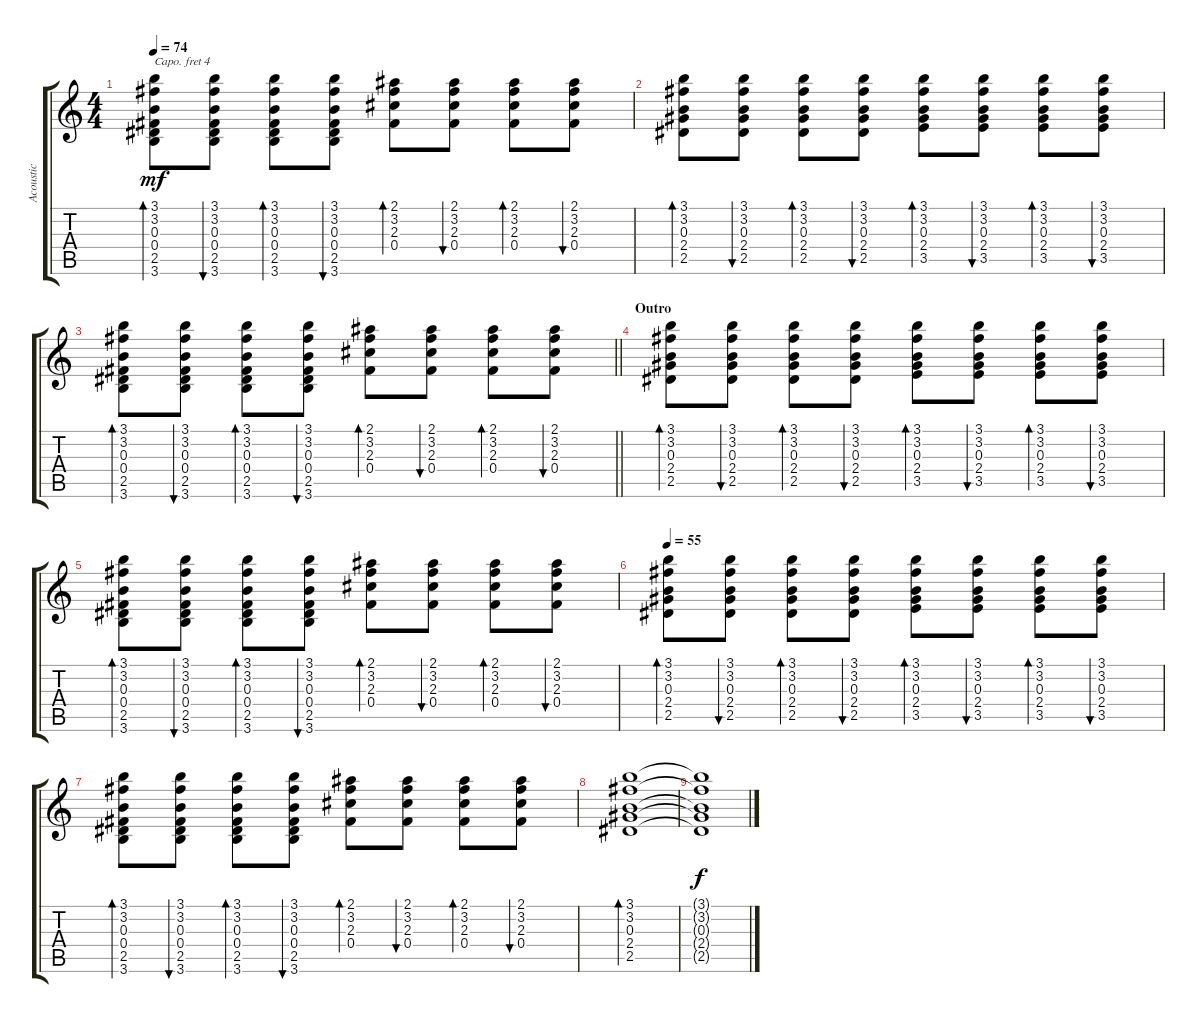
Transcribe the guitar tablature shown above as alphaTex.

\track ("Acoustic" "Acoustic") {instrument acousticguitarsteel}
\staff {score tabs}
\capo 4
\tuning (E4 B3 G3 D3 A2 E2) {hide}
\ts (4 4)
\tempo 74
\clef g2
\ks c
(3.1 3.2 0.3 0.4 2.5 3.6).8{bd 30 dy mf} (3.1 3.2 0.3 0.4 2.5 3.6).8{bu 30} (3.1 3.2 0.3 0.4 2.5 3.6).8{bd 30} (3.1 3.2 0.3 0.4 2.5 3.6).8{bu 30} (2.1 3.2 2.3 0.4).8{bd 30} (2.1 3.2 2.3 0.4).8{bu 30} (2.1 3.2 2.3 0.4).8{bd 30} (2.1 3.2 2.3 0.4).8{bu 30} |
(3.1 3.2 0.3 2.4 2.5).8{bd 30} (3.1 3.2 0.3 2.4 2.5).8{bu 30} (3.1 3.2 0.3 2.4 2.5).8{bd 30} (3.1 3.2 0.3 2.4 2.5).8{bu 30} (3.1 3.2 0.3 2.4 3.5).8{bd 30} (3.1 3.2 0.3 2.4 3.5).8{bu 30} (3.1 3.2 0.3 2.4 3.5).8{bd 30} (3.1 3.2 0.3 2.4 3.5).8{bu 30} |
\barLineRight lightlight
(3.1 3.2 0.3 0.4 2.5 3.6).8{bd 30} (3.1 3.2 0.3 0.4 2.5 3.6).8{bu 30} (3.1 3.2 0.3 0.4 2.5 3.6).8{bd 30} (3.1 3.2 0.3 0.4 2.5 3.6).8{bu 30} (2.1 3.2 2.3 0.4).8{bd 30} (2.1 3.2 2.3 0.4).8{bu 30} (2.1 3.2 2.3 0.4).8{bd 30} (2.1 3.2 2.3 0.4).8{bu 30} |
\section ("" "Outro")
(3.1 3.2 0.3 2.4 2.5).8{bd 30} (3.1 3.2 0.3 2.4 2.5).8{bu 30} (3.1 3.2 0.3 2.4 2.5).8{bd 30} (3.1 3.2 0.3 2.4 2.5).8{bu 30} (3.1 3.2 0.3 2.4 3.5).8{bd 30} (3.1 3.2 0.3 2.4 3.5).8{bu 30} (3.1 3.2 0.3 2.4 3.5).8{bd 30} (3.1 3.2 0.3 2.4 3.5).8{bu 30} |
(3.1 3.2 0.3 0.4 2.5 3.6).8{bd 30} (3.1 3.2 0.3 0.4 2.5 3.6).8{bu 30} (3.1 3.2 0.3 0.4 2.5 3.6).8{bd 30} (3.1 3.2 0.3 0.4 2.5 3.6).8{bu 30} (2.1 3.2 2.3 0.4).8{bd 30} (2.1 3.2 2.3 0.4).8{bu 30} (2.1 3.2 2.3 0.4).8{bd 30} (2.1 3.2 2.3 0.4).8{bu 30} |
\tempo 55
(3.1 3.2 0.3 2.4 2.5).8{bd 30} (3.1 3.2 0.3 2.4 2.5).8{bu 30} (3.1 3.2 0.3 2.4 2.5).8{bd 30} (3.1 3.2 0.3 2.4 2.5).8{bu 30} (3.1 3.2 0.3 2.4 3.5).8{bd 30} (3.1 3.2 0.3 2.4 3.5).8{bu 30} (3.1 3.2 0.3 2.4 3.5).8{bd 30} (3.1 3.2 0.3 2.4 3.5).8{bu 30} |
(3.1 3.2 0.3 0.4 2.5 3.6).8{bd 30} (3.1 3.2 0.3 0.4 2.5 3.6).8{bu 30} (3.1 3.2 0.3 0.4 2.5 3.6).8{bd 30} (3.1 3.2 0.3 0.4 2.5 3.6).8{bu 30} (2.1 3.2 2.3 0.4).8{bd 30} (2.1 3.2 2.3 0.4).8{bu 30} (2.1 3.2 2.3 0.4).8{bd 30} (2.1 3.2 2.3 0.4).8{bu 30} |
(3.1 3.2 0.3 2.4 2.5).1{bd 240} |
(3.1{t} 3.2{t} 0.3{t} 2.4{t} 2.5{t}).1{dy f}
